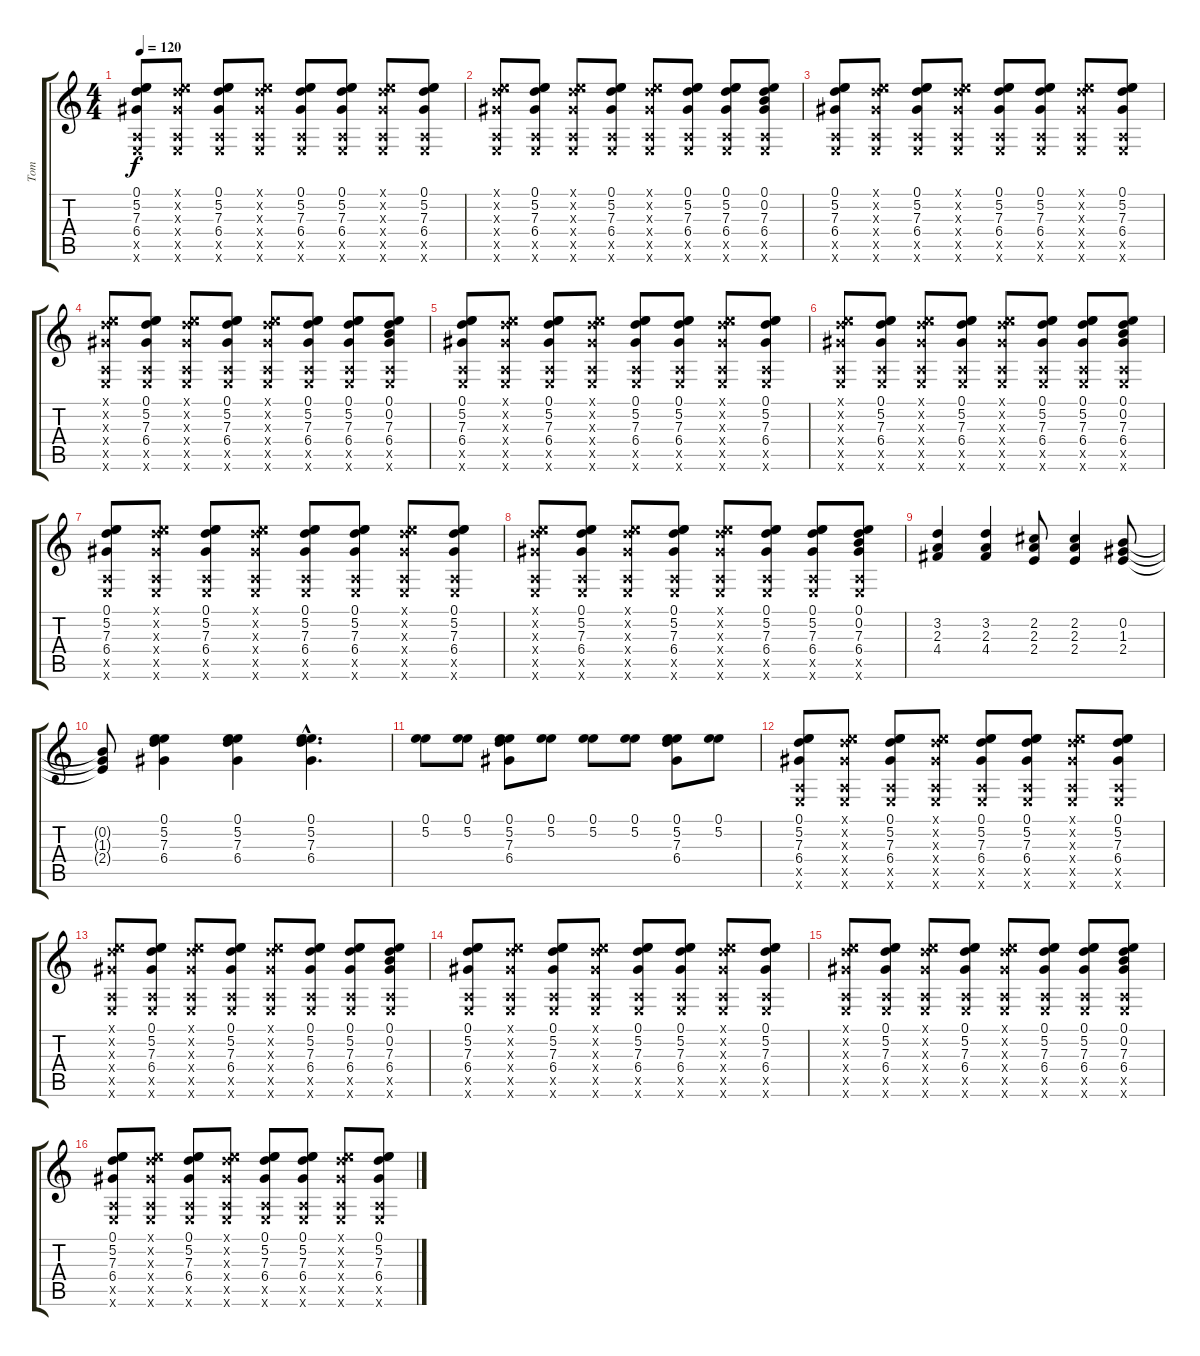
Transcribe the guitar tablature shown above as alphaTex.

\track ("Tom" "Tom") {instrument acousticguitarsteel}
\staff {score tabs}
\tuning (E4 B3 G3 D3 A2 E2) {hide}
\ts (4 4)
\tempo 120
\clef g2
\ks c
(0.1 5.2 7.3 6.4 0.5{x} 0.6{x}).8{dy f} (0.1{x} 5.2{x} 7.3{x} 6.4{x} 0.5{x} 0.6{x}).8 (0.1 5.2 7.3 6.4 0.5{x} 0.6{x}).8 (0.1{x} 5.2{x} 7.3{x} 6.4{x} 0.5{x} 0.6{x}).8 (0.1 5.2 7.3 6.4 0.5{x} 0.6{x}).8 (0.1 5.2 7.3 6.4 0.5{x} 0.6{x}).8 (0.1{x} 5.2{x} 7.3{x} 6.4{x} 0.5{x} 0.6{x}).8 (0.1 5.2 7.3 6.4 0.5{x} 0.6{x}).8 |
(0.1{x} 5.2{x} 7.3{x} 6.4{x} 0.5{x} 0.6{x}).8 (0.1 5.2 7.3 6.4 0.5{x} 0.6{x}).8 (0.1{x} 5.2{x} 7.3{x} 6.4{x} 0.5{x} 0.6{x}).8 (0.1 5.2 7.3 6.4 0.5{x} 0.6{x}).8 (0.1{x} 5.2{x} 7.3{x} 6.4{x} 0.5{x} 0.6{x}).8 (0.1 5.2 7.3 6.4 0.5{x} 0.6{x}).8 (0.1 5.2 7.3 6.4 0.5{x} 0.6{x}).8 (0.1 0.2 7.3 6.4 0.5{x} 0.6{x}).8 |
(0.1 5.2 7.3 6.4 0.5{x} 0.6{x}).8 (0.1{x} 5.2{x} 7.3{x} 6.4{x} 0.5{x} 0.6{x}).8 (0.1 5.2 7.3 6.4 0.5{x} 0.6{x}).8 (0.1{x} 5.2{x} 7.3{x} 6.4{x} 0.5{x} 0.6{x}).8 (0.1 5.2 7.3 6.4 0.5{x} 0.6{x}).8 (0.1 5.2 7.3 6.4 0.5{x} 0.6{x}).8 (0.1{x} 5.2{x} 7.3{x} 6.4{x} 0.5{x} 0.6{x}).8 (0.1 5.2 7.3 6.4 0.5{x} 0.6{x}).8 |
(0.1{x} 5.2{x} 7.3{x} 6.4{x} 0.5{x} 0.6{x}).8 (0.1 5.2 7.3 6.4 0.5{x} 0.6{x}).8 (0.1{x} 5.2{x} 7.3{x} 6.4{x} 0.5{x} 0.6{x}).8 (0.1 5.2 7.3 6.4 0.5{x} 0.6{x}).8 (0.1{x} 5.2{x} 7.3{x} 6.4{x} 0.5{x} 0.6{x}).8 (0.1 5.2 7.3 6.4 0.5{x} 0.6{x}).8 (0.1 5.2 7.3 6.4 0.5{x} 0.6{x}).8 (0.1 0.2 7.3 6.4 0.5{x} 0.6{x}).8 |
(0.1 5.2 7.3 6.4 0.5{x} 0.6{x}).8 (0.1{x} 5.2{x} 7.3{x} 6.4{x} 0.5{x} 0.6{x}).8 (0.1 5.2 7.3 6.4 0.5{x} 0.6{x}).8 (0.1{x} 5.2{x} 7.3{x} 6.4{x} 0.5{x} 0.6{x}).8 (0.1 5.2 7.3 6.4 0.5{x} 0.6{x}).8 (0.1 5.2 7.3 6.4 0.5{x} 0.6{x}).8 (0.1{x} 5.2{x} 7.3{x} 6.4{x} 0.5{x} 0.6{x}).8 (0.1 5.2 7.3 6.4 0.5{x} 0.6{x}).8 |
(0.1{x} 5.2{x} 7.3{x} 6.4{x} 0.5{x} 0.6{x}).8 (0.1 5.2 7.3 6.4 0.5{x} 0.6{x}).8 (0.1{x} 5.2{x} 7.3{x} 6.4{x} 0.5{x} 0.6{x}).8 (0.1 5.2 7.3 6.4 0.5{x} 0.6{x}).8 (0.1{x} 5.2{x} 7.3{x} 6.4{x} 0.5{x} 0.6{x}).8 (0.1 5.2 7.3 6.4 0.5{x} 0.6{x}).8 (0.1 5.2 7.3 6.4 0.5{x} 0.6{x}).8 (0.1 0.2 7.3 6.4 0.5{x} 0.6{x}).8 |
(0.1 5.2 7.3 6.4 0.5{x} 0.6{x}).8 (0.1{x} 5.2{x} 7.3{x} 6.4{x} 0.5{x} 0.6{x}).8 (0.1 5.2 7.3 6.4 0.5{x} 0.6{x}).8 (0.1{x} 5.2{x} 7.3{x} 6.4{x} 0.5{x} 0.6{x}).8 (0.1 5.2 7.3 6.4 0.5{x} 0.6{x}).8 (0.1 5.2 7.3 6.4 0.5{x} 0.6{x}).8 (0.1{x} 5.2{x} 7.3{x} 6.4{x} 0.5{x} 0.6{x}).8 (0.1 5.2 7.3 6.4 0.5{x} 0.6{x}).8 |
(0.1{x} 5.2{x} 7.3{x} 6.4{x} 0.5{x} 0.6{x}).8 (0.1 5.2 7.3 6.4 0.5{x} 0.6{x}).8 (0.1{x} 5.2{x} 7.3{x} 6.4{x} 0.5{x} 0.6{x}).8 (0.1 5.2 7.3 6.4 0.5{x} 0.6{x}).8 (0.1{x} 5.2{x} 7.3{x} 6.4{x} 0.5{x} 0.6{x}).8 (0.1 5.2 7.3 6.4 0.5{x} 0.6{x}).8 (0.1 5.2 7.3 6.4 0.5{x} 0.6{x}).8 (0.1 0.2 7.3 6.4 0.5{x} 0.6{x}).8 |
(3.2 2.3 4.4).4 (3.2 2.3 4.4).4 (2.2 2.3 2.4).8 (2.2 2.3 2.4).4 (0.2 1.3 2.4).8 |
(0.2{t} 1.3{t} 2.4{t}).8 (0.1 5.2 7.3 6.4).4 (0.1 5.2 7.3 6.4).4 (0.1{hac} 5.2{hac} 7.3{hac} 6.4{hac}).4{d} |
(0.1 5.2).8 (0.1 5.2).8 (0.1 5.2 7.3 6.4).8 (0.1 5.2).8 (0.1 5.2).8 (0.1 5.2).8 (0.1 5.2 7.3 6.4).8 (0.1 5.2).8 |
(0.1 5.2 7.3 6.4 0.5{x} 0.6{x}).8 (0.1{x} 5.2{x} 7.3{x} 6.4{x} 0.5{x} 0.6{x}).8 (0.1 5.2 7.3 6.4 0.5{x} 0.6{x}).8 (0.1{x} 5.2{x} 7.3{x} 6.4{x} 0.5{x} 0.6{x}).8 (0.1 5.2 7.3 6.4 0.5{x} 0.6{x}).8 (0.1 5.2 7.3 6.4 0.5{x} 0.6{x}).8 (0.1{x} 5.2{x} 7.3{x} 6.4{x} 0.5{x} 0.6{x}).8 (0.1 5.2 7.3 6.4 0.5{x} 0.6{x}).8 |
(0.1{x} 5.2{x} 7.3{x} 6.4{x} 0.5{x} 0.6{x}).8 (0.1 5.2 7.3 6.4 0.5{x} 0.6{x}).8 (0.1{x} 5.2{x} 7.3{x} 6.4{x} 0.5{x} 0.6{x}).8 (0.1 5.2 7.3 6.4 0.5{x} 0.6{x}).8 (0.1{x} 5.2{x} 7.3{x} 6.4{x} 0.5{x} 0.6{x}).8 (0.1 5.2 7.3 6.4 0.5{x} 0.6{x}).8 (0.1 5.2 7.3 6.4 0.5{x} 0.6{x}).8 (0.1 0.2 7.3 6.4 0.5{x} 0.6{x}).8 |
(0.1 5.2 7.3 6.4 0.5{x} 0.6{x}).8 (0.1{x} 5.2{x} 7.3{x} 6.4{x} 0.5{x} 0.6{x}).8 (0.1 5.2 7.3 6.4 0.5{x} 0.6{x}).8 (0.1{x} 5.2{x} 7.3{x} 6.4{x} 0.5{x} 0.6{x}).8 (0.1 5.2 7.3 6.4 0.5{x} 0.6{x}).8 (0.1 5.2 7.3 6.4 0.5{x} 0.6{x}).8 (0.1{x} 5.2{x} 7.3{x} 6.4{x} 0.5{x} 0.6{x}).8 (0.1 5.2 7.3 6.4 0.5{x} 0.6{x}).8 |
(0.1{x} 5.2{x} 7.3{x} 6.4{x} 0.5{x} 0.6{x}).8 (0.1 5.2 7.3 6.4 0.5{x} 0.6{x}).8 (0.1{x} 5.2{x} 7.3{x} 6.4{x} 0.5{x} 0.6{x}).8 (0.1 5.2 7.3 6.4 0.5{x} 0.6{x}).8 (0.1{x} 5.2{x} 7.3{x} 6.4{x} 0.5{x} 0.6{x}).8 (0.1 5.2 7.3 6.4 0.5{x} 0.6{x}).8 (0.1 5.2 7.3 6.4 0.5{x} 0.6{x}).8 (0.1 0.2 7.3 6.4 0.5{x} 0.6{x}).8 |
(0.1 5.2 7.3 6.4 0.5{x} 0.6{x}).8 (0.1{x} 5.2{x} 7.3{x} 6.4{x} 0.5{x} 0.6{x}).8 (0.1 5.2 7.3 6.4 0.5{x} 0.6{x}).8 (0.1{x} 5.2{x} 7.3{x} 6.4{x} 0.5{x} 0.6{x}).8 (0.1 5.2 7.3 6.4 0.5{x} 0.6{x}).8 (0.1 5.2 7.3 6.4 0.5{x} 0.6{x}).8 (0.1{x} 5.2{x} 7.3{x} 6.4{x} 0.5{x} 0.6{x}).8 (0.1 5.2 7.3 6.4 0.5{x} 0.6{x}).8
